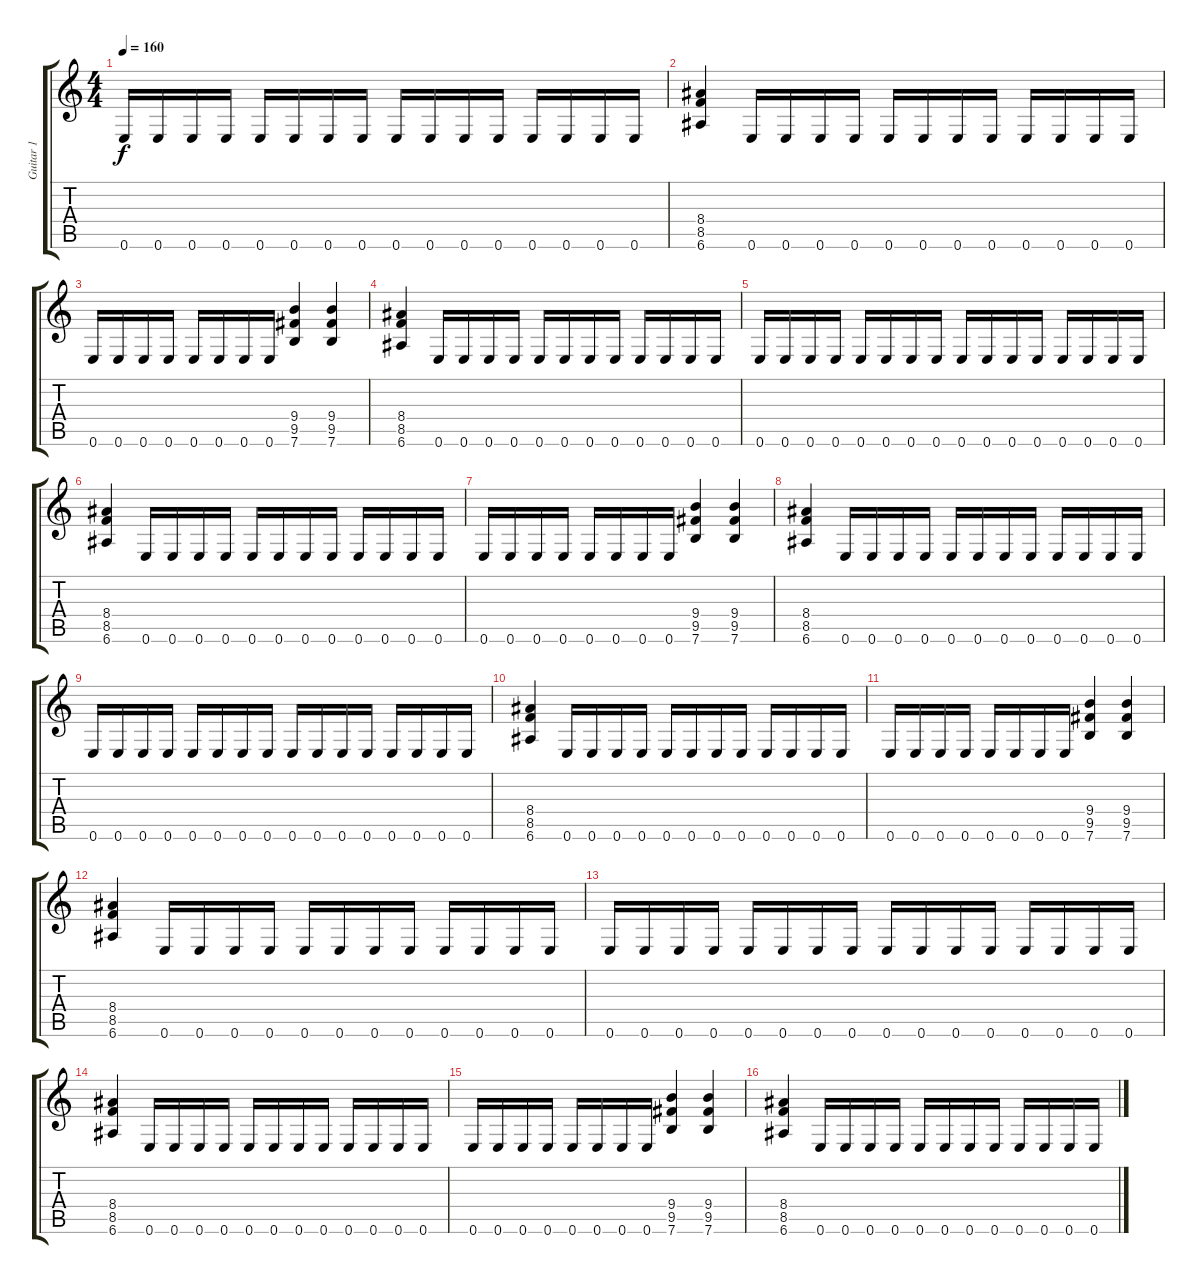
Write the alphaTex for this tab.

\track ("Guitar 1" "Guitar 1") {instrument distortionguitar}
\staff {score tabs}
\tuning (E4 B3 G3 D3 A2 E2) {hide}
\ts (4 4)
\tempo 160
\clef g2
\ks c
0.6.16{dy f} 0.6.16 0.6.16 0.6.16 0.6.16 0.6.16 0.6.16 0.6.16 0.6.16 0.6.16 0.6.16 0.6.16 0.6.16 0.6.16 0.6.16 0.6.16 |
(8.4 8.5 6.6).4 0.6.16 0.6.16 0.6.16 0.6.16 0.6.16 0.6.16 0.6.16 0.6.16 0.6.16 0.6.16 0.6.16 0.6.16 |
0.6.16 0.6.16 0.6.16 0.6.16 0.6.16 0.6.16 0.6.16 0.6.16 (9.4 9.5 7.6).4 (9.4 9.5 7.6).4 |
(8.4 8.5 6.6).4 0.6.16 0.6.16 0.6.16 0.6.16 0.6.16 0.6.16 0.6.16 0.6.16 0.6.16 0.6.16 0.6.16 0.6.16 |
0.6.16 0.6.16 0.6.16 0.6.16 0.6.16 0.6.16 0.6.16 0.6.16 0.6.16 0.6.16 0.6.16 0.6.16 0.6.16 0.6.16 0.6.16 0.6.16 |
(8.4 8.5 6.6).4 0.6.16 0.6.16 0.6.16 0.6.16 0.6.16 0.6.16 0.6.16 0.6.16 0.6.16 0.6.16 0.6.16 0.6.16 |
0.6.16 0.6.16 0.6.16 0.6.16 0.6.16 0.6.16 0.6.16 0.6.16 (9.4 9.5 7.6).4 (9.4 9.5 7.6).4 |
(8.4 8.5 6.6).4 0.6.16 0.6.16 0.6.16 0.6.16 0.6.16 0.6.16 0.6.16 0.6.16 0.6.16 0.6.16 0.6.16 0.6.16 |
0.6.16 0.6.16 0.6.16 0.6.16 0.6.16 0.6.16 0.6.16 0.6.16 0.6.16 0.6.16 0.6.16 0.6.16 0.6.16 0.6.16 0.6.16 0.6.16 |
(8.4 8.5 6.6).4 0.6.16 0.6.16 0.6.16 0.6.16 0.6.16 0.6.16 0.6.16 0.6.16 0.6.16 0.6.16 0.6.16 0.6.16 |
0.6.16 0.6.16 0.6.16 0.6.16 0.6.16 0.6.16 0.6.16 0.6.16 (9.4 9.5 7.6).4 (9.4 9.5 7.6).4 |
(8.4 8.5 6.6).4 0.6.16 0.6.16 0.6.16 0.6.16 0.6.16 0.6.16 0.6.16 0.6.16 0.6.16 0.6.16 0.6.16 0.6.16 |
0.6.16 0.6.16 0.6.16 0.6.16 0.6.16 0.6.16 0.6.16 0.6.16 0.6.16 0.6.16 0.6.16 0.6.16 0.6.16 0.6.16 0.6.16 0.6.16 |
(8.4 8.5 6.6).4 0.6.16 0.6.16 0.6.16 0.6.16 0.6.16 0.6.16 0.6.16 0.6.16 0.6.16 0.6.16 0.6.16 0.6.16 |
0.6.16 0.6.16 0.6.16 0.6.16 0.6.16 0.6.16 0.6.16 0.6.16 (9.4 9.5 7.6).4 (9.4 9.5 7.6).4 |
(8.4 8.5 6.6).4 0.6.16 0.6.16 0.6.16 0.6.16 0.6.16 0.6.16 0.6.16 0.6.16 0.6.16 0.6.16 0.6.16 0.6.16
